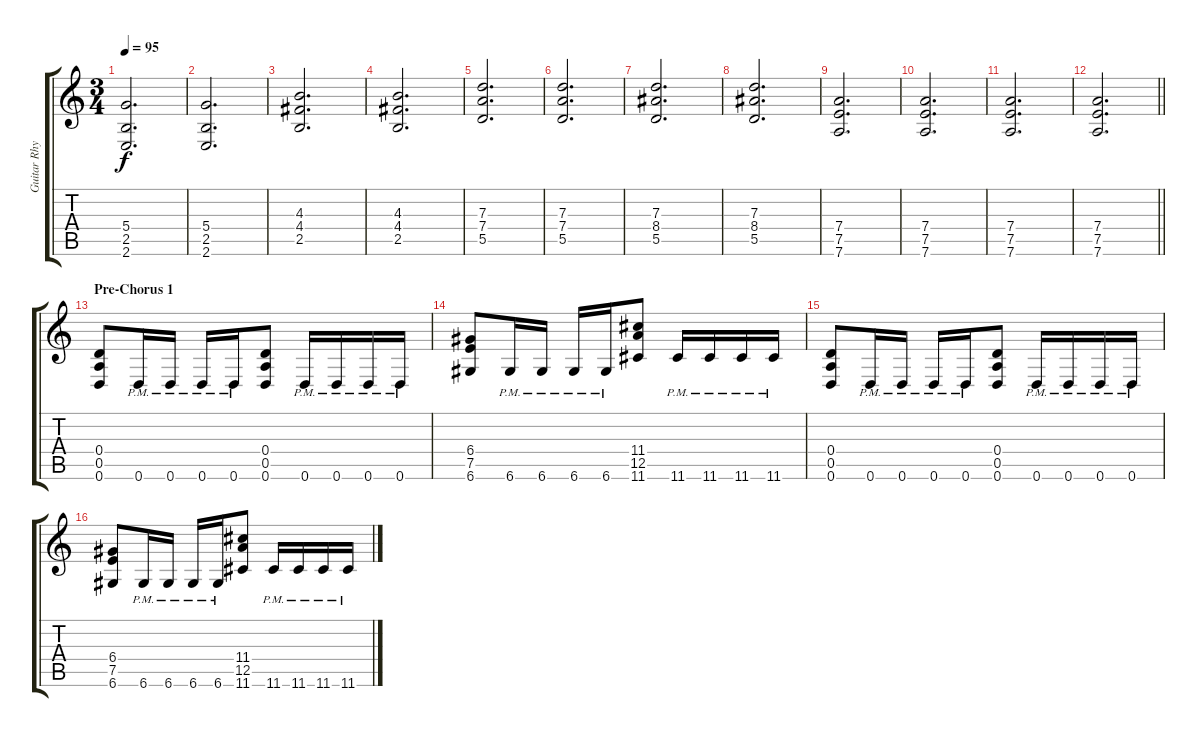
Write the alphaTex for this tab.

\track ("Guitar Rhythm Zacky" "Guitar Rhy") {instrument distortionguitar}
\staff {score tabs}
\tuning (E4 B3 G3 D3 A2 D2) {hide}
\ts (3 4)
\tempo 95
\clef g2
\ks c
(5.4 2.5 2.6).2{d dy f} |
(5.4 2.5 2.6).2{d} |
(4.3 4.4 2.5).2{d} |
(4.3 4.4 2.5).2{d} |
(7.3 7.4 5.5).2{d} |
(7.3 7.4 5.5).2{d} |
(7.3 8.4 5.5).2{d} |
(7.3 8.4 5.5).2{d} |
(7.4 7.5 7.6).2{d} |
(7.4 7.5 7.6).2{d} |
(7.4 7.5 7.6).2{d} |
\barLineRight lightlight
(7.4 7.5 7.6).2{d} |
\section ("" "Pre-Chorus 1")
(0.4 0.5 0.6).8 0.6{pm}.16 0.6{pm}.16 0.6{pm}.16 0.6{pm}.16 (0.4 0.5 0.6).8 0.6{pm}.16 0.6{pm}.16 0.6{pm}.16 0.6{pm}.16 |
(6.4 7.5 6.6).8 6.6{pm}.16 6.6{pm}.16 6.6{pm}.16 6.6{pm}.16 (11.4 12.5 11.6).8 11.6{pm}.16 11.6{pm}.16 11.6{pm}.16 11.6{pm}.16 |
(0.4 0.5 0.6).8 0.6{pm}.16 0.6{pm}.16 0.6{pm}.16 0.6{pm}.16 (0.4 0.5 0.6).8 0.6{pm}.16 0.6{pm}.16 0.6{pm}.16 0.6{pm}.16 |
(6.4 7.5 6.6).8 6.6{pm}.16 6.6{pm}.16 6.6{pm}.16 6.6{pm}.16 (11.4 12.5 11.6).8 11.6{pm}.16 11.6{pm}.16 11.6{pm}.16 11.6{pm}.16
